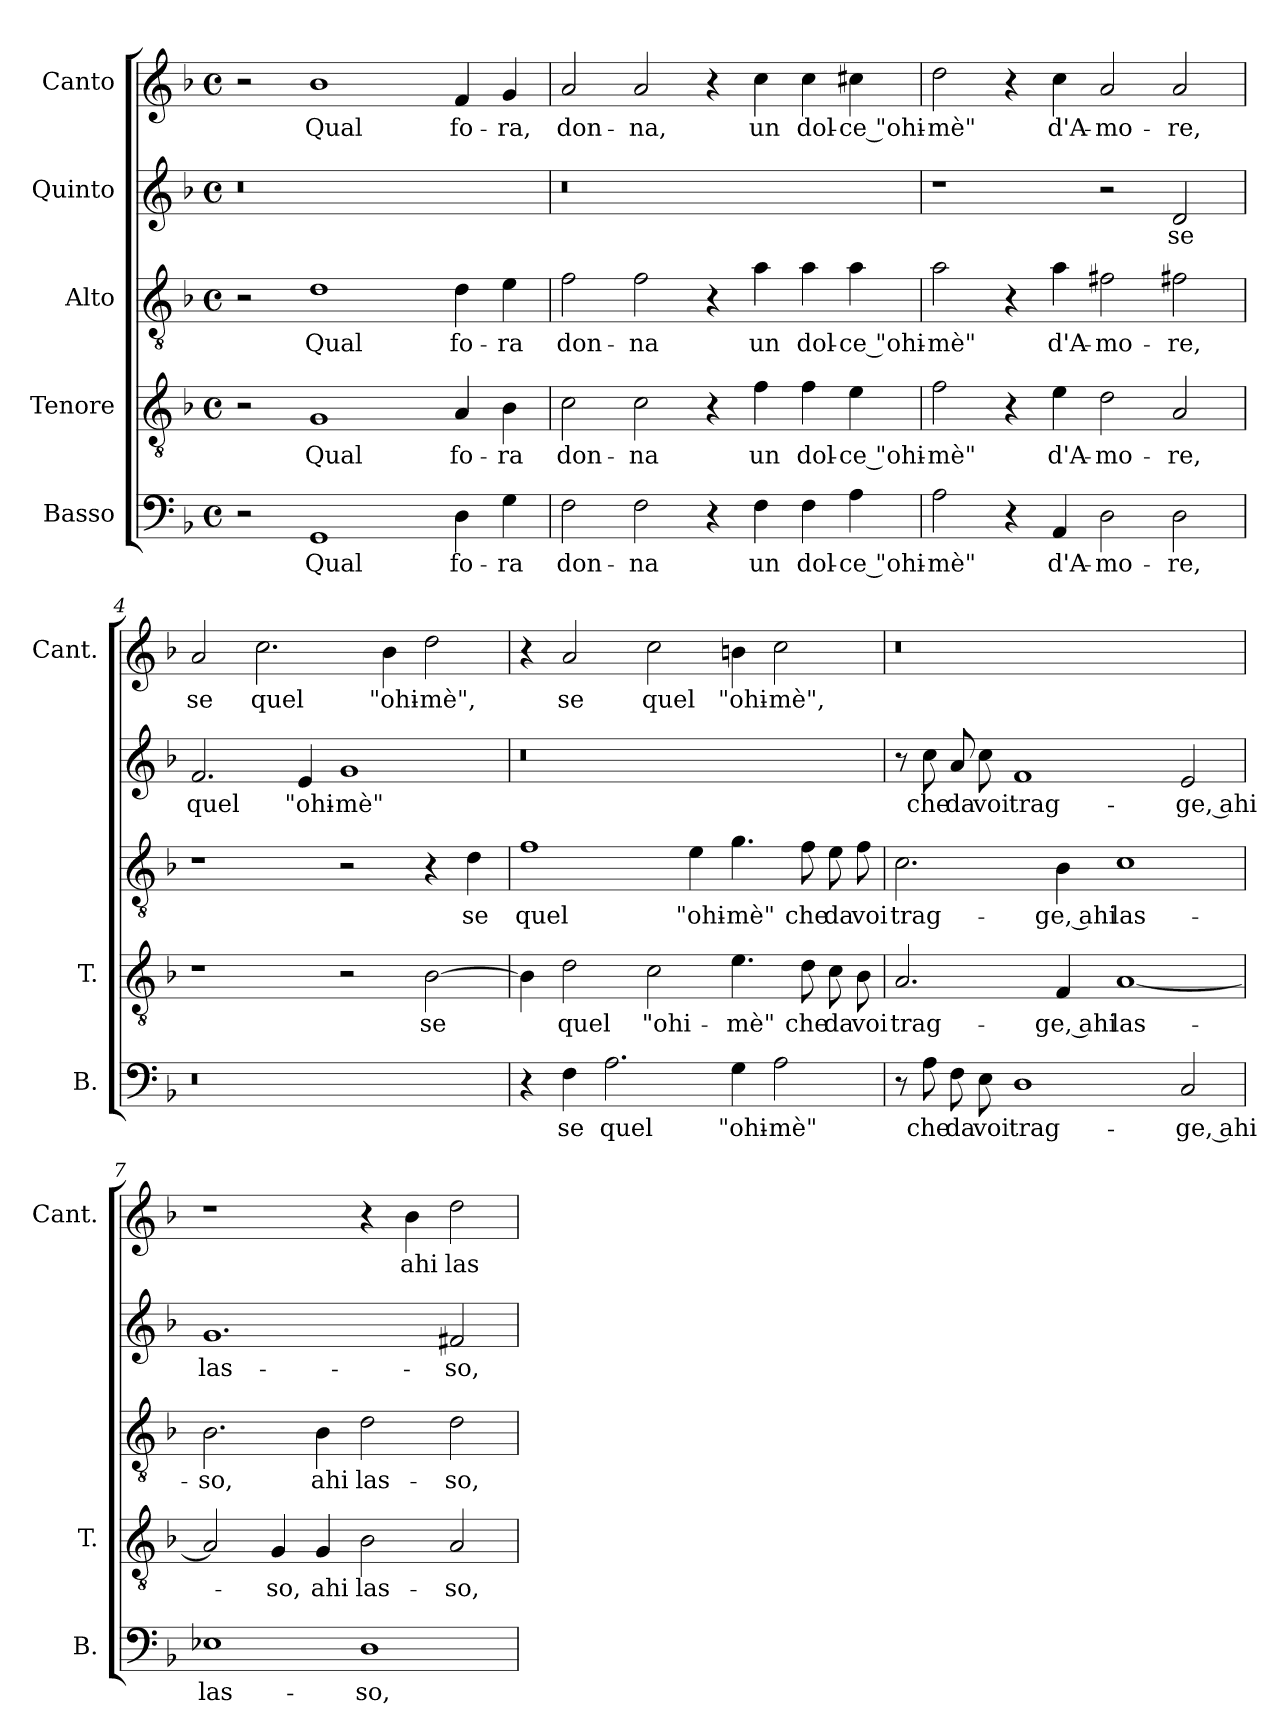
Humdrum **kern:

**kern	**text	**kern	**text	**kern	**text	**kern	**text	**kern	**text
*part5	*part5	*part4	*part4	*part3	*part3	*part2	*part2	*part1	*part1
*staff5	*staff5	*staff4	*staff4	*staff3	*staff3	*staff2	*staff2	*staff1	*staff1
*I"Basso	*	*I"Tenore	*	*I"Alto	*	*I"Quinto	*	*I"Canto	*
*I'B.	*	*I'T.	*	*	*	*	*	*I'Cant.	*
*clefF4	*	*clefGv2	*	*clefGv2	*	*clefG2	*	*clefG2	*
*k[b-]	*	*k[b-]	*	*k[b-]	*	*k[b-]	*	*k[b-]	*
*F:	*	*F:	*	*F:	*	*F:	*	*F:	*
*M4/4	*	*M4/4	*	*M4/4	*	*M4/4	*	*M4/4	*
*met(c)	*	*met(c)	*	*met(c)	*	*met(c)	*	*met(c)	*
=1	=1	=1	=1	=1	=1	=1	=1	=1	=1
!	!	!	!	!	!	!LO:N:vis=0	!	!	!
2r	.	2r	.	2r	.	1r	.	2r	.
1GG/	Qual	1G/	Qual	1d\	Qual	.	.	1b-\	Qual
.	.	.	.	.	.	1ryy	.	.	.
4D\	fo-	4A/	fo-	4d\	fo-	.	.	4f/	fo-
4G\	-ra	4B-\	-ra	4e\	-ra	.	.	4g/	-ra,
=2	=2	=2	=2	=2	=2	=2	=2	=2	=2
!	!	!	!	!	!	!LO:N:vis=0	!	!	!
2F\	don-	2c\	don-	2f\	don-	1r	.	2a/	don-
2F\	-na	2c\	-na	2f\	-na	.	.	2a/	-na,
4r	.	4r	.	4r	.	1ryy	.	4r	.
4F\	un	4f\	un	4a\	un	.	.	4cc\	un
4F\	dol-	4f\	dol-	4a\	dol-	.	.	4cc\	dol-
4A\	-ce "ohi-	4e\	-ce "ohi-	4a\	-ce "ohi-	.	.	4cc#X\	-ce "ohi-
=3	=3	=3	=3	=3	=3	=3	=3	=3	=3
2A\	-mè"	2f\	-mè"	2a\	-mè"	1r	.	2dd\	-mè"
4r	.	4r	.	4r	.	.	.	4r	.
4AA/	d'A-	4e\	d'A-	4a\	d'A-	.	.	4cc\	d'A-
2D\	-mo-	2d\	-mo-	2f#X\	-mo-	2r	.	2a/	-mo-
2D\	-re,	2A/	-re,	2f#X\	-re,	2d/	se	2a/	-re,
=4	=4	=4	=4	=4	=4	=4	=4	=4	=4
!LO:N:vis=0	!	!	!	!	!	!	!	!	!
1r	.	1r	.	1r	.	2.f/	quel	2a/	se
.	.	.	.	.	.	.	.	2.cc\	quel
.	.	.	.	.	.	4e/	"ohi-	.	.
1ryy	.	2r	.	2r	.	1g/	-mè"	.	.
.	.	.	.	.	.	.	.	4b-\	"ohi-
.	.	[2B-\	se	4r	.	.	.	2dd\	-mè",
.	.	.	.	4d\	se	.	.	.	.
=5	=5	=5	=5	=5	=5	=5	=5	=5	=5
!	!	!	!	!	!	!LO:N:vis=0	!	!	!
4r	.	4B-\]	.	1f\	quel	1r	.	4r	.
4F\	se	2d\	quel	.	.	.	.	2a/	se
2.A\	quel	.	.	.	.	.	.	.	.
.	.	2c\	"ohi-	.	.	.	.	2cc\	quel
.	.	.	.	4e\	"ohi-	1ryy	.	.	.
4G\	"ohi-	4.e\	-mè"	4.g\	-mè"	.	.	4bn\	"ohi-
2A\	-mè"	.	.	.	.	.	.	2cc\	-mè",
.	.	8d\	che	8f\	che	.	.	.	.
.	.	8c\	da	8e\	da	.	.	.	.
.	.	8B-\	voi	8f\	voi	.	.	.	.
=6	=6	=6	=6	=6	=6	=6	=6	=6	=6
!	!	!	!	!	!	!	!	!LO:N:vis=0	!
8r	.	2.A/	trag-	2.c\	trag-	8r	.	1r	.
8A\	che	.	.	.	.	8cc\	che	.	.
8F\	da	.	.	.	.	8a/	da	.	.
8E\	voi	.	.	.	.	8cc\	voi	.	.
1D\	trag-	.	.	.	.	1f/	trag-	.	.
.	.	4F/	-ge, ahi	4B-\	-ge, ahi	.	.	.	.
.	.	[1A/	las-	1c\	las-	.	.	1ryy	.
2C/	-ge, ahi	.	.	.	.	2e/	-ge, ahi	.	.
=7	=7	=7	=7	=7	=7	=7	=7	=7	=7
1E-X\	las-	2A/]	.	2.B-\	-so,	1.g/	las-	1r	.
.	.	4G/	-so,	.	.	.	.	.	.
.	.	4G/	ahi	4B-\	ahi	.	.	.	.
1D\	-so,	2B-\	las-	2d\	las-	.	.	4r	.
.	.	.	.	.	.	.	.	4b-\	ahi
.	.	2A/	-so,	2d\	-so,	2f#X/	-so,	2dd\	las-
=	=	=	=	=	=	=	=	=	=
*-	*-	*-	*-	*-	*-	*-	*-	*-	*-
